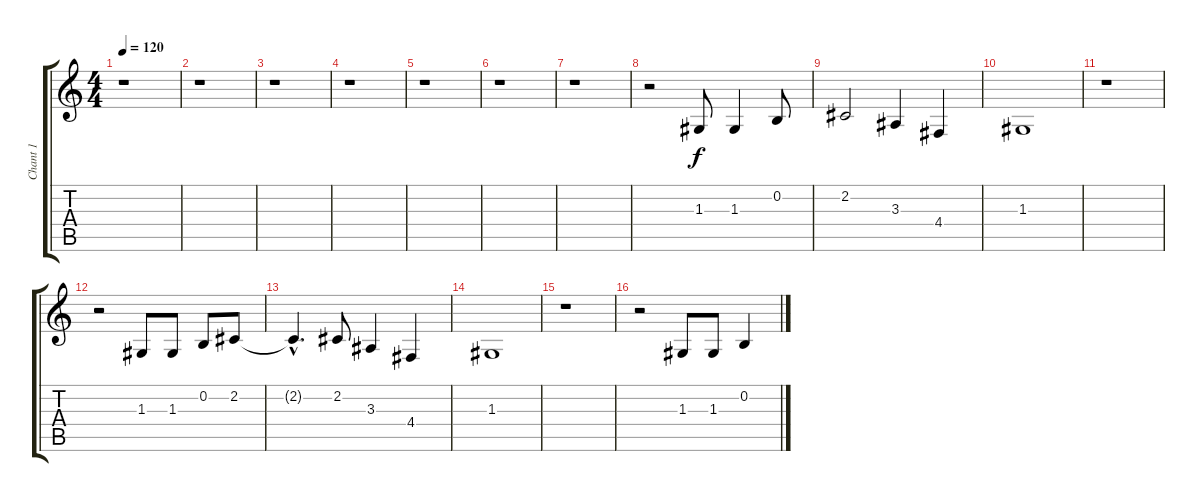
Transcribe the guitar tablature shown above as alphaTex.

\track ("Chant 1" "Chant 1") {instrument altosax}
\staff {score tabs}
\tuning (E4 B3 G3 D3 A2 E2) {hide}
\ts (4 4)
\tempo 120
\clef g2
\ks c
r.1{dy f instrument altosax} |
r.1 |
r.1 |
r.1 |
r.1 |
r.1 |
r.1 |
r.2 1.3.8 1.3.4 0.2.8 |
2.2.2 3.3.4 4.4.4 |
1.3.1 |
r.1 |
r.2 1.3.8 1.3.8 0.2.8 2.2.8 |
2.2{hac t}.4{d} 2.2.8 3.3.4 4.4.4 |
1.3.1 |
r.1 |
r.2 1.3.8 1.3.8 0.2.4
